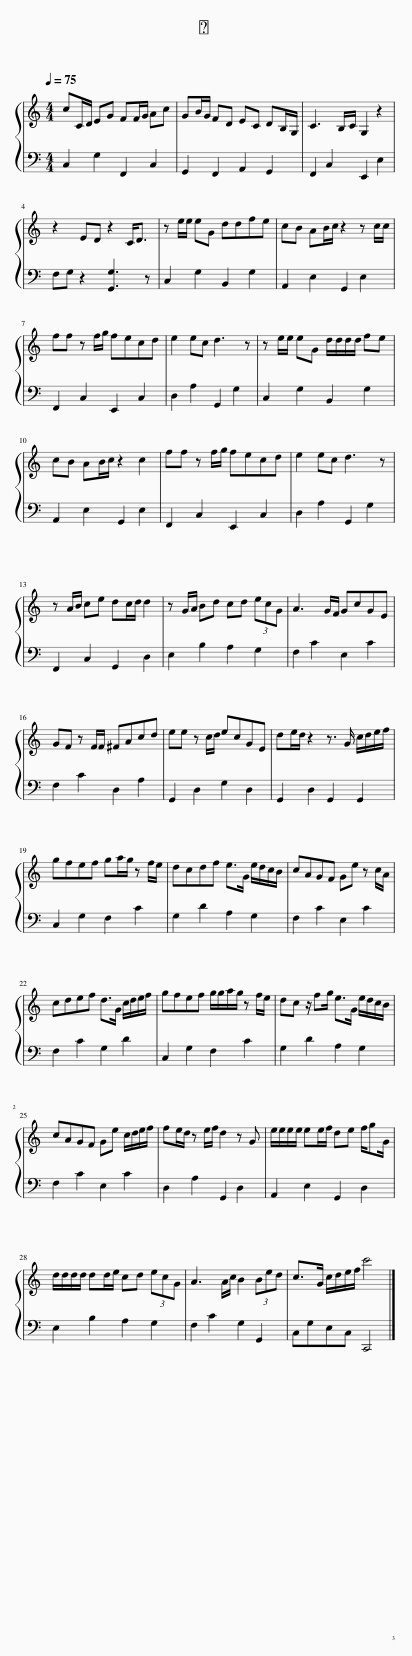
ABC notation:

X:1
%%score { 1 | 2 }
L:1/8
Q:1/4=75
M:4/4
I:linebreak $
K:C
V:1 treble
V:2 bass
V:1
 cC/D/ EG FF/G/ Ac | GB/G/ FD EC DB,/G,/ | C3 B,/C/ G,2 z2 |$ z2 ED z2 C<D | z e/e/ eG ddfe | %5
 cB AB/c/ z2 z c/c/ |$ ff z f/g/ fecd | e2 ec d3 z | z e/e/ eG d/d/d/d/ fe |$ cB AB/c/ z2 c2 | %10
 ff z f/g/ fecd | e2 ec d3 z |$ z A/B/ ce dc/d/ d2 | z G/A/ Bd cd (3ecG | A3 G/F/ GcGE |$ %15
 GF z F/F/ ^FAcd | ee z c/d/ ecGE | de/d/ z2 z3/2 G/ c/d/e/f/ |$ gfef ga/g/ z f/e/ | dcdf e>G e/d/c/B/ | %20
 cAGF Ge z c/A/ |$ cdef d>G c/d/e/f/ | gfef g/g/a/g/ z f/e/ | dc z/ fg/ e>G e/d/c/B/ |$ cAGF Ge c/d/e/f/ | %25
 fe/d/ z e/f/ d2 z G | e/e/e/e/ ee/f/ de f/gG/ |$ d/d/d/d/ dd/e/ cd (3ecG | A3 A/c/ B2 (3Bed | c>G c/d/e/f/ c'4 |] %30
V:2
 C,2 G,2 F,,2 C,2 | G,,2 F,,2 A,,2 G,,2 | F,,2 C,2 E,,2 E,2 |$ F,G, z2 [G,,G,]3 z | C,2 G,2 B,,2 G,2 | %5
 A,,2 E,2 G,,2 E,2 |$ F,,2 C,2 E,,2 C,2 | D,2 A,2 G,,2 G,2 | C,2 G,2 B,,2 G,2 |$ A,,2 E,2 G,,2 E,2 | %10
 F,,2 C,2 E,,2 C,2 | D,2 A,2 G,,2 G,2 |$ F,,2 C,2 G,,2 D,2 | E,2 B,2 A,2 G,2 | F,2 C2 E,2 C2 |$ %15
 F,2 C2 D,2 A,2 | G,,2 D,2 G,2 D,2 | G,,2 D,2 G,,2 G,,2 |$ C,2 G,2 F,2 C2 | G,2 D2 A,2 G,2 | %20
 F,2 C2 E,2 C2 |$ F,2 C2 G,2 D2 | C,2 G,2 F,2 C2 | G,2 D2 A,2 G,2 |$ F,2 C2 E,2 C2 | %25
 D,2 A,2 G,,2 D,2 | A,,2 E,2 G,,2 D,2 |$ E,2 B,2 A,2 G,2 | F,2 C2 G,2 G,,2 | C,G,E,C, C,,4 |] %30
